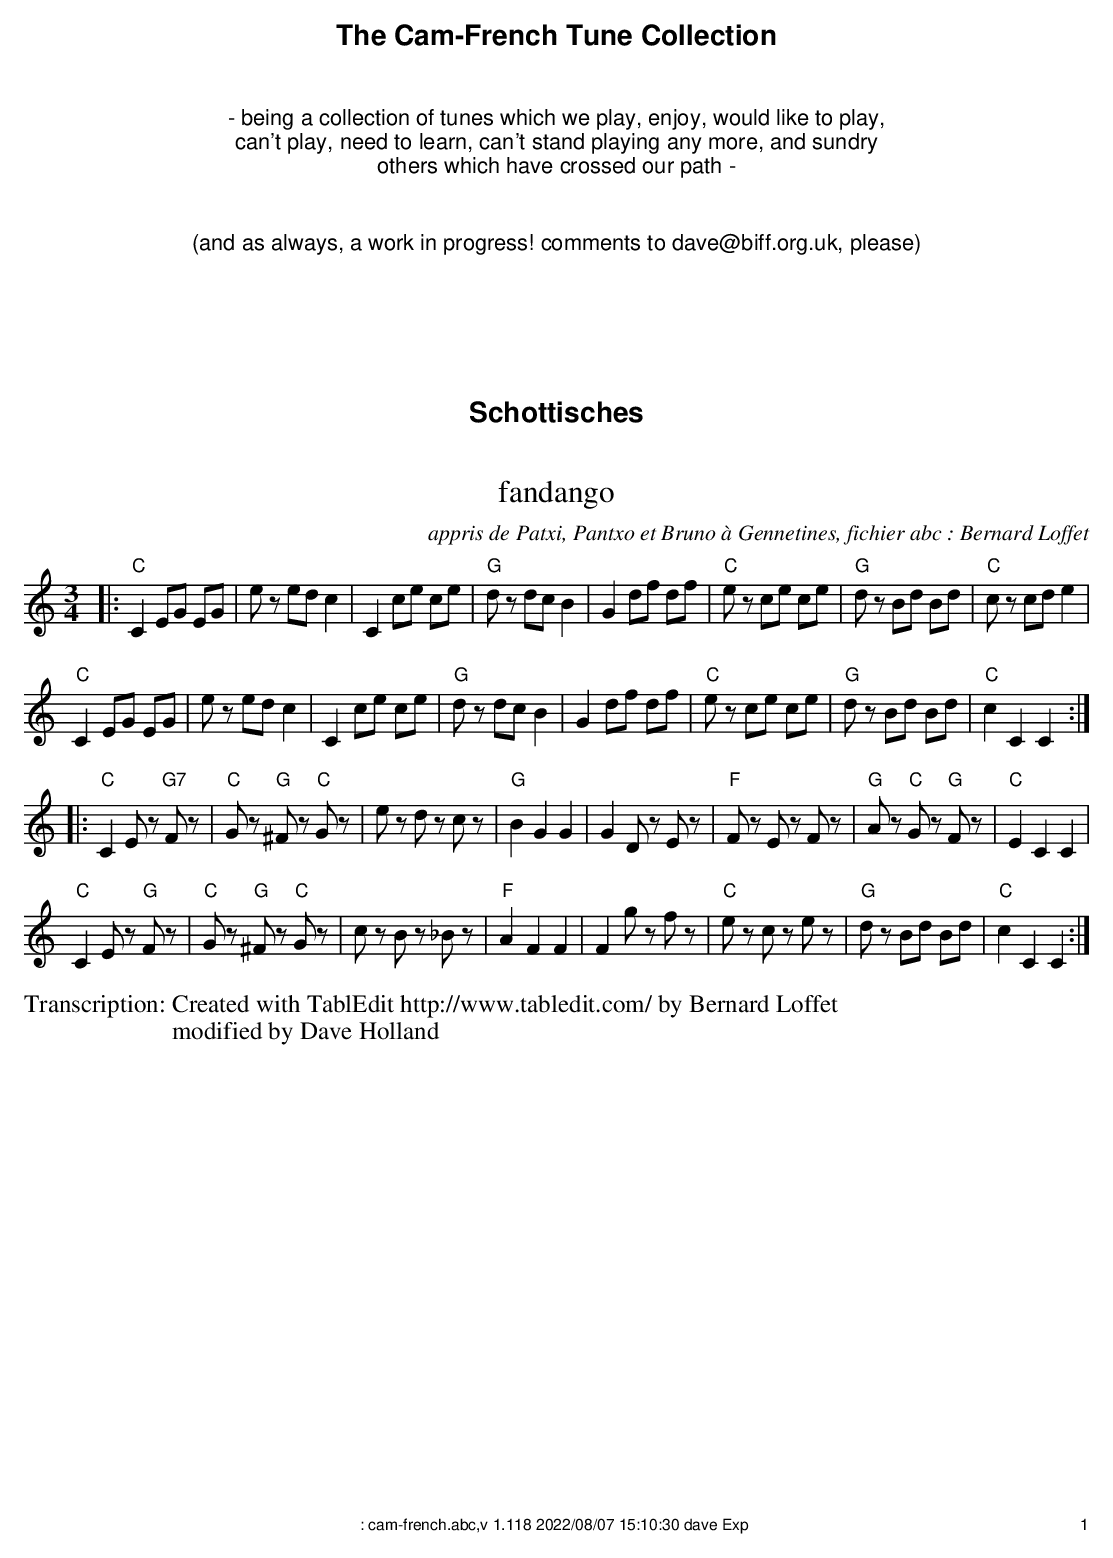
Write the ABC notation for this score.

X:1
T:fandango
C:appris de Patxi, Pantxo et Bruno \`a Gennetines, fichier abc : Bernard Loffet
L:1/8
M:3/4
K:C
|: "C"C2 EG EG | ez ed c2 | C2 ce ce | "G"dz dc B2 |\
G2 df df | "C"ez ce ce | "G"dz Bd Bd | "C"cz cd e2 |
"C"C2 EG EG | ez ed c2 | C2 ce ce | "G"dz dc B2 |\
G2 df df | "C"ez ce ce | "G"dz Bd Bd | "C"c2 C2 C2 :|
|: "C"C2 Ez "G7"Fz | "C"Gz "G"^Fz "C"Gz | ez dz cz | "G"B2 G2 G2 |\
G2 Dz Ez | "F"Fz Ez Fz | "G"Az "C"Gz "G"Fz | "C"E2 C2 C2 |
"C"C2 Ez "G"Fz | "C"Gz "G"^Fz "C"Gz | cz Bz _Bz | "F"A2 F2 F2 |\
F2 gz fz | "C"ez cz ez | "G"dz Bd Bd | "C"c2 C2 C2 :|
